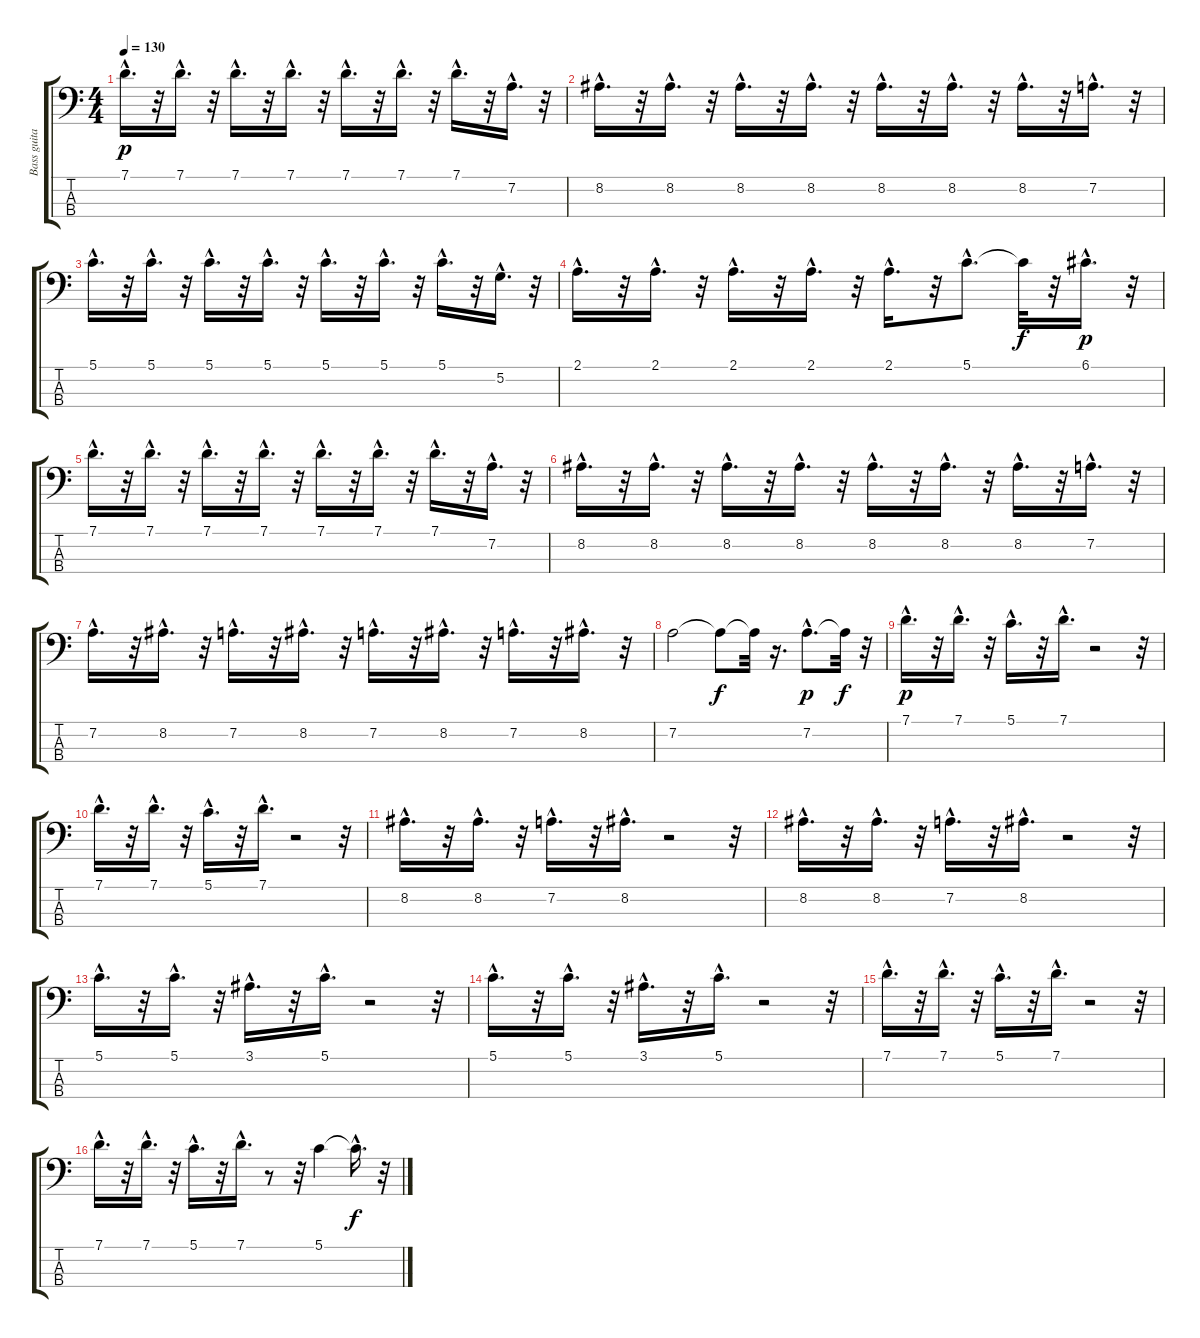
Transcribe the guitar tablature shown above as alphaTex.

\track ("Bass guitar" "Bass guita") {instrument acousticguitarnylon}
\staff {score tabs}
\tuning (G2 D2 A1 E1) {hide}
\ts (4 4)
\tempo 130
\clef f4
\ks c
7.1{hac}.16{d dy p instrument acousticguitarnylon} r.32 7.1{hac}.16{d} r.32 7.1{hac}.16{d} r.32 7.1{hac}.16{d} r.32 7.1{hac}.16{d} r.32 7.1{hac}.16{d} r.32 7.1{hac}.16{d} r.32 7.2{hac}.16{d} r.32 |
8.2{hac}.16{d} r.32 8.2{hac}.16{d} r.32 8.2{hac}.16{d} r.32 8.2{hac}.16{d} r.32 8.2{hac}.16{d} r.32 8.2{hac}.16{d} r.32 8.2{hac}.16{d} r.32 7.2{hac}.16{d} r.32 |
5.1{hac}.16{d} r.32 5.1{hac}.16{d} r.32 5.1{hac}.16{d} r.32 5.1{hac}.16{d} r.32 5.1{hac}.16{d} r.32 5.1{hac}.16{d} r.32 5.1{hac}.16{d} r.32 5.2{hac}.16{d} r.32 |
2.1{hac}.16{d} r.32 2.1{hac}.16{d} r.32 2.1{hac}.16{d} r.32 2.1{hac}.16{d} r.32 2.1{hac}.16{d} r.32 5.1{hac}.8{d} 5.1{t}.32{dy f} r.32 6.1{hac}.16{d dy p} r.32 |
7.1{hac}.16{d} r.32 7.1{hac}.16{d} r.32 7.1{hac}.16{d} r.32 7.1{hac}.16{d} r.32 7.1{hac}.16{d} r.32 7.1{hac}.16{d} r.32 7.1{hac}.16{d} r.32 7.2{hac}.16{d} r.32 |
8.2{hac}.16{d} r.32 8.2{hac}.16{d} r.32 8.2{hac}.16{d} r.32 8.2{hac}.16{d} r.32 8.2{hac}.16{d} r.32 8.2{hac}.16{d} r.32 8.2{hac}.16{d} r.32 7.2{hac}.16{d} r.32 |
7.2{hac}.16{d} r.32 8.2{hac}.16{d} r.32 7.2{hac}.16{d} r.32 8.2{hac}.16{d} r.32 7.2{hac}.16{d} r.32 8.2{hac}.16{d} r.32 7.2{hac}.16{d} r.32 8.2{hac}.16{d} r.32 |
7.2.2 7.2{t}.8{dy f} 7.2{t}.32 r.16{d} 7.2{hac}.8{d dy p} 7.2{t}.32{dy f} r.32 |
7.1{hac}.16{d dy p} r.32 7.1{hac}.16{d} r.32 5.1{hac}.16{d} r.32 7.1{hac}.16{d} r.2 r.32 |
7.1{hac}.16{d} r.32 7.1{hac}.16{d} r.32 5.1{hac}.16{d} r.32 7.1{hac}.16{d} r.2 r.32 |
8.2{hac}.16{d} r.32 8.2{hac}.16{d} r.32 7.2{hac}.16{d} r.32 8.2{hac}.16{d} r.2 r.32 |
8.2{hac}.16{d} r.32 8.2{hac}.16{d} r.32 7.2{hac}.16{d} r.32 8.2{hac}.16{d} r.2 r.32 |
5.1{hac}.16{d} r.32 5.1{hac}.16{d} r.32 3.1{hac}.16{d} r.32 5.1{hac}.16{d} r.2 r.32 |
5.1{hac}.16{d} r.32 5.1{hac}.16{d} r.32 3.1{hac}.16{d} r.32 5.1{hac}.16{d} r.2 r.32 |
7.1{hac}.16{d} r.32 7.1{hac}.16{d} r.32 5.1{hac}.16{d} r.32 7.1{hac}.16{d} r.2 r.32 |
7.1{hac}.16{d} r.32 7.1{hac}.16{d} r.32 5.1{hac}.16{d} r.32 7.1{hac}.16{d} r.8 r.32 5.1.4 5.1{hac t}.16{d dy f} r.32
